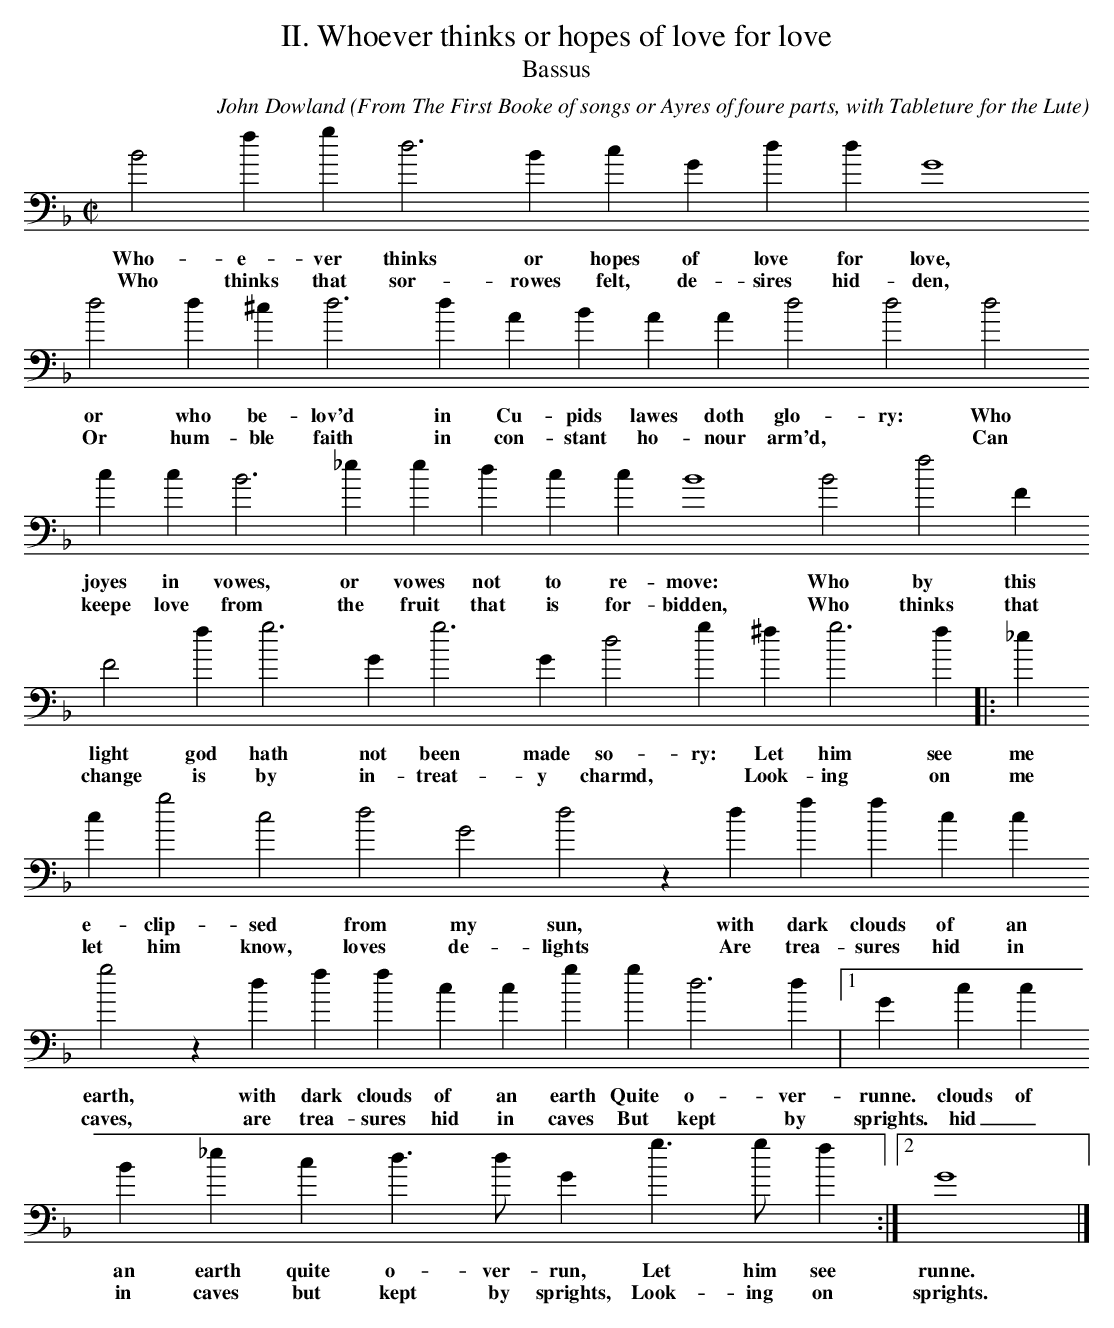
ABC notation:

X:1
T:II. Whoever thinks or hopes of love for love
C: John Dowland
O: From The First Booke of songs or Ayres of foure parts, with Tableture for the Lute
T:Bassus
M:C|
L:1/4
K:Gdor bass
B2 f g d3 B c G d d G4
w:Who- e- ver thinks or hopes of love for love,
w:Who thinks that sor- rowes felt, de- sires hid- den,
d2 d ^c d3 d A B A A d2 d2 d2
w: or who be- lov'd in Cu- pids lawes doth glo- ry: Who
w: Or hum- ble faith in con- stant ho- nour arm'd, *  Can
c c B3 _e e d c c B4 B2 f2 F
w:joyes in vowes, or vowes not to re- move: Who by this
w:keepe love from the fruit that is for- bidden, Who thinks that
F2 f g3 G g3 G d2 g ^f g3 f |: _e
w:light god hath not been made so- ry: Let him see me
w: change is by in- treat- y charmd, * Look- ing on me
c g2 c2 d2 G2 d2 z d f f c c
w:e- clip- sed from my sun, with dark clouds of an
w:let him know, loves de- lights Are  trea- sures hid in
  g2 z   d    f    f      c  c  g     g     d3 d      |1 G   c      c
w:earth, with dark clouds of an earth Quite o- ver- | runne. clouds of
w: caves, are trea- sures hid in caves But kept by sprights. hid _
  B  _e    c     d > d   G    g > g   f :|2  G4  |]
w:an earth quite o- ver- run, Let him see | runne.
w:in caves but kept by sprights, Look- ing on | sprights.
